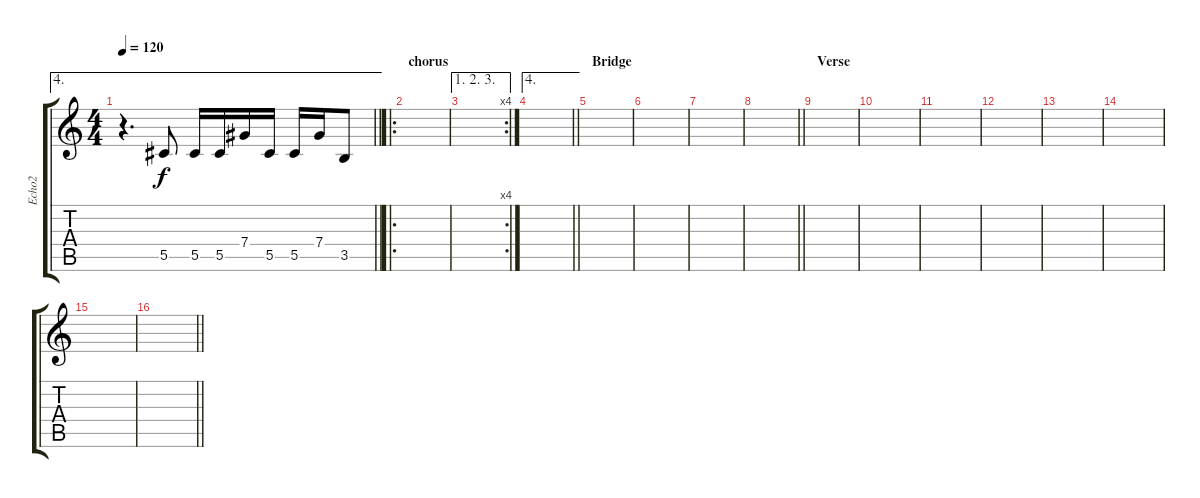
\track ("Echo2" "Echo2") {instrument acousticguitarsteel}
\staff {score tabs}
\tuning (Eb4 Bb3 Gb3 Db3 Ab2 Db2) {hide}
\ae 4
\ts (4 4)
\tempo 120
\clef g2
\barLineRight lightlight
\ks c
r.4{d dy f} 5.5.8 5.5.16 5.5.16 7.4.16 5.5.16 5.5.16 7.4.16 3.5.8 |
\ro
\section ("" "chorus")
|
\ae (1 2 3)
\rc 4
|
\ae 4
\barLineRight lightlight
|
\section ("" "Bridge")
|
|
|
\barLineRight lightlight
|
\section ("" "Verse")
|
|
|
|
|
|
|
\barLineRight lightlight
